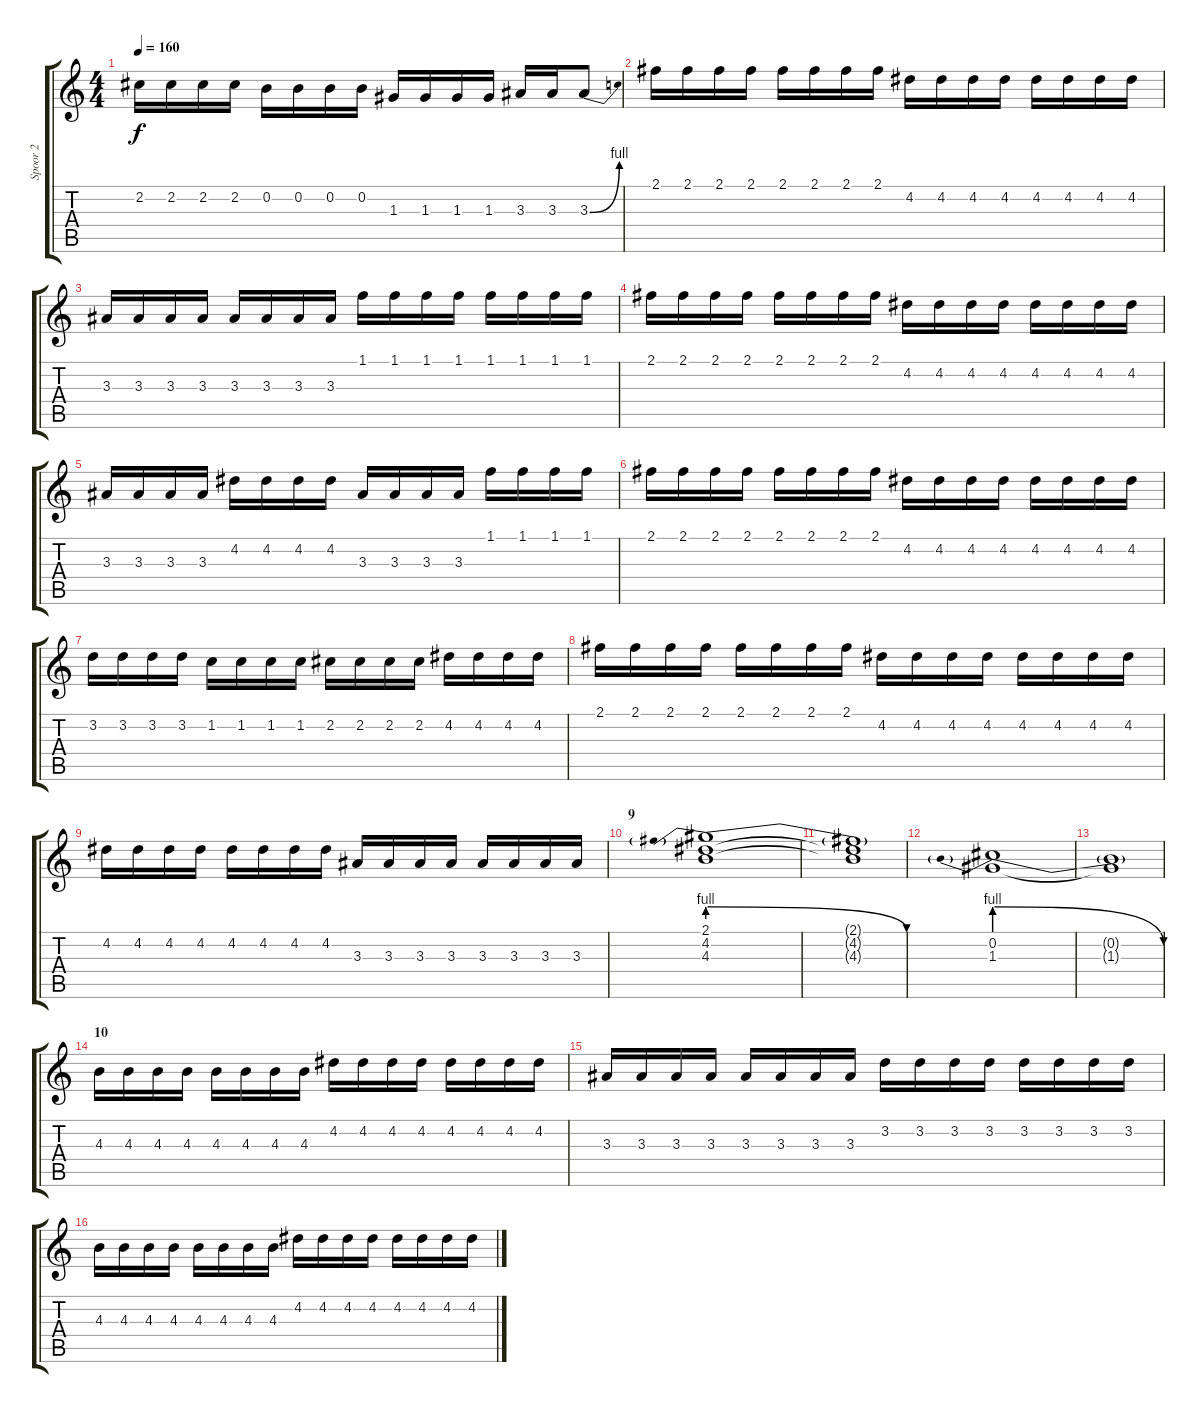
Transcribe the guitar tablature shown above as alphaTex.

\track ("Spoor 2" "Spoor 2") {instrument overdrivenguitar}
\staff {score tabs}
\tuning (E4 B3 G3 D3 A2 E2) {hide}
\ts (4 4)
\tempo 160
\clef g2
\ks c
2.2.16{dy f} 2.2.16 2.2.16 2.2.16 0.2.16 0.2.16 0.2.16 0.2.16 1.3.16 1.3.16 1.3.16 1.3.16 3.3.16 3.3.16 3.3{be (bend 0 0 60 4)}.8 |
2.1.16 2.1.16 2.1.16 2.1.16 2.1.16 2.1.16 2.1.16 2.1.16 4.2.16 4.2.16 4.2.16 4.2.16 4.2.16 4.2.16 4.2.16 4.2.16 |
3.3.16 3.3.16 3.3.16 3.3.16 3.3.16 3.3.16 3.3.16 3.3.16 1.1.16 1.1.16 1.1.16 1.1.16 1.1.16 1.1.16 1.1.16 1.1.16 |
2.1.16 2.1.16 2.1.16 2.1.16 2.1.16 2.1.16 2.1.16 2.1.16 4.2.16 4.2.16 4.2.16 4.2.16 4.2.16 4.2.16 4.2.16 4.2.16 |
3.3.16 3.3.16 3.3.16 3.3.16 4.2.16 4.2.16 4.2.16 4.2.16 3.3.16 3.3.16 3.3.16 3.3.16 1.1.16 1.1.16 1.1.16 1.1.16 |
2.1.16 2.1.16 2.1.16 2.1.16 2.1.16 2.1.16 2.1.16 2.1.16 4.2.16 4.2.16 4.2.16 4.2.16 4.2.16 4.2.16 4.2.16 4.2.16 |
3.2.16 3.2.16 3.2.16 3.2.16 1.2.16 1.2.16 1.2.16 1.2.16 2.2.16 2.2.16 2.2.16 2.2.16 4.2.16 4.2.16 4.2.16 4.2.16 |
2.1.16 2.1.16 2.1.16 2.1.16 2.1.16 2.1.16 2.1.16 2.1.16 4.2.16 4.2.16 4.2.16 4.2.16 4.2.16 4.2.16 4.2.16 4.2.16 |
4.2.16 4.2.16 4.2.16 4.2.16 4.2.16 4.2.16 4.2.16 4.2.16 3.3.16 3.3.16 3.3.16 3.3.16 3.3.16 3.3.16 3.3.16 3.3.16 |
\section ("" "9")
(2.1{be (prebendrelease 0 4 60 0)} 4.2 4.3).1{instrument guitarharmonics} |
(2.1{t} 4.2{t} 4.3{t}).1 |
(0.2{be (prebendrelease 0 4 60 0)} 1.3).1 |
(0.2{t} 1.3{t}).1 |
\section ("" "10")
4.3.16 4.3.16 4.3.16 4.3.16 4.3.16 4.3.16 4.3.16 4.3.16 4.2.16 4.2.16 4.2.16 4.2.16 4.2.16 4.2.16 4.2.16 4.2.16 |
3.3.16 3.3.16 3.3.16 3.3.16 3.3.16 3.3.16 3.3.16 3.3.16 3.2.16 3.2.16 3.2.16 3.2.16 3.2.16 3.2.16 3.2.16 3.2.16 |
4.3.16 4.3.16 4.3.16 4.3.16 4.3.16 4.3.16 4.3.16 4.3.16 4.2.16 4.2.16 4.2.16 4.2.16 4.2.16 4.2.16 4.2.16 4.2.16
